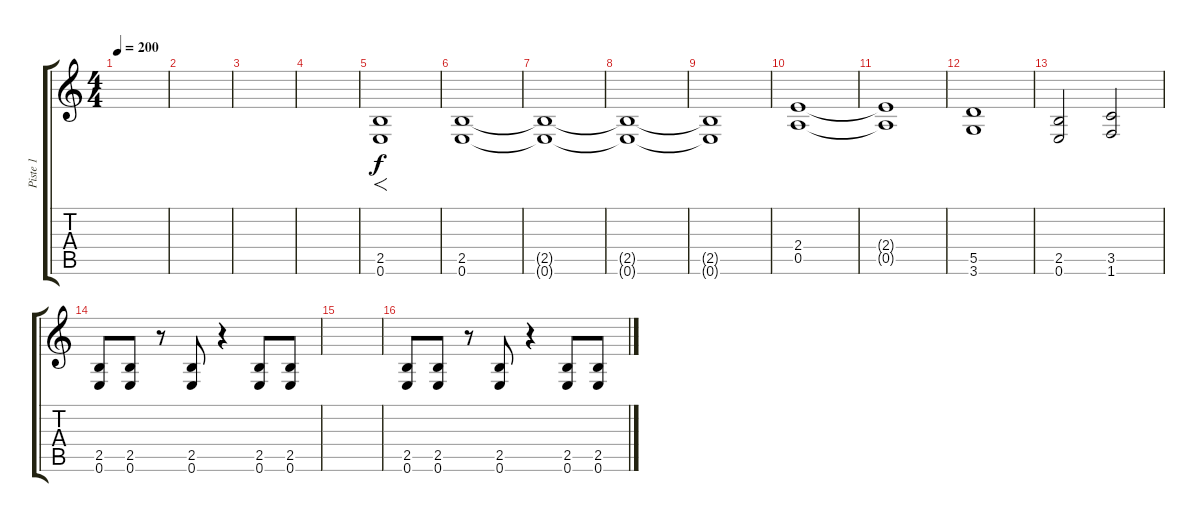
\track ("Piste 1" "Piste 1") {instrument overdrivenguitar}
\staff {score tabs}
\tuning (E4 B3 G3 D3 A2 E2) {hide}
\ts (4 4)
\tempo 200
\clef g2
\ks c
|
|
|
|
(2.5 0.6).1{f} |
(2.5 0.6).1 |
(2.5{t} 0.6{t}).1 |
(2.5{t} 0.6{t}).1 |
(2.5{t} 0.6{t}).1 |
(2.4 0.5).1 |
(2.4{t} 0.5{t}).1 |
(5.5 3.6).1 |
(2.5 0.6).2 (3.5 1.6).2 |
(2.5 0.6).8 (2.5 0.6).8 r.8 (2.5 0.6).8 r.4 (2.5 0.6).8 (2.5 0.6).8 |
|
(2.5 0.6).8 (2.5 0.6).8 r.8 (2.5 0.6).8 r.4 (2.5 0.6).8 (2.5 0.6).8
